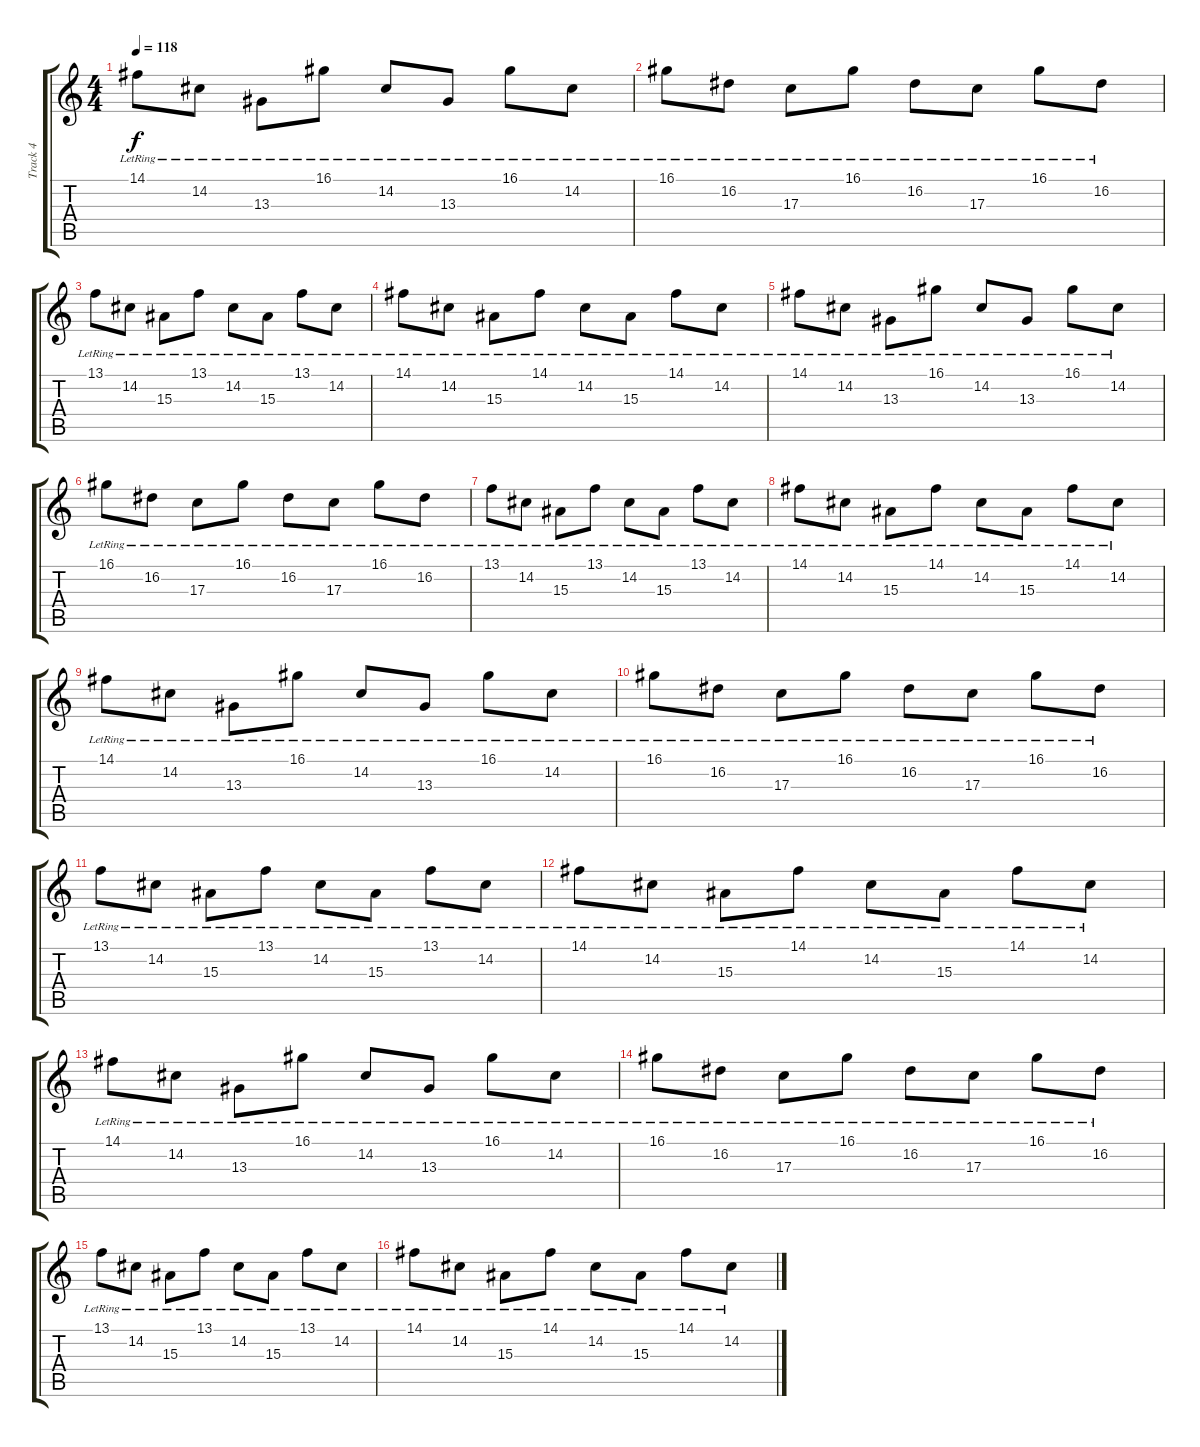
\track ("Track 4" "Track 4") {instrument electricgrandpiano}
\staff {score tabs}
\tuning (E4 B3 G3 D3 A2 E2) {hide}
\ts (4 4)
\tempo 118
\clef g2
\ks c
14.1{lr}.8{dy f} 14.2{lr}.8 13.3{lr}.8 16.1{lr}.8 14.2{lr}.8 13.3{lr}.8 16.1{lr}.8 14.2{lr}.8 |
16.1{lr}.8 16.2{lr}.8 17.3{lr}.8 16.1{lr}.8 16.2{lr}.8 17.3{lr}.8 16.1{lr}.8 16.2{lr}.8 |
13.1{lr}.8 14.2{lr}.8 15.3{lr}.8 13.1{lr}.8 14.2{lr}.8 15.3{lr}.8 13.1{lr}.8 14.2{lr}.8 |
14.1{lr}.8 14.2{lr}.8 15.3{lr}.8 14.1{lr}.8 14.2{lr}.8 15.3{lr}.8 14.1{lr}.8 14.2{lr}.8 |
14.1{lr}.8 14.2{lr}.8 13.3{lr}.8 16.1{lr}.8 14.2{lr}.8 13.3{lr}.8 16.1{lr}.8 14.2{lr}.8 |
16.1{lr}.8 16.2{lr}.8 17.3{lr}.8 16.1{lr}.8 16.2{lr}.8 17.3{lr}.8 16.1{lr}.8 16.2{lr}.8 |
13.1{lr}.8 14.2{lr}.8 15.3{lr}.8 13.1{lr}.8 14.2{lr}.8 15.3{lr}.8 13.1{lr}.8 14.2{lr}.8 |
14.1{lr}.8 14.2{lr}.8 15.3{lr}.8 14.1{lr}.8 14.2{lr}.8 15.3{lr}.8 14.1{lr}.8 14.2{lr}.8 |
14.1{lr}.8 14.2{lr}.8 13.3{lr}.8 16.1{lr}.8 14.2{lr}.8 13.3{lr}.8 16.1{lr}.8 14.2{lr}.8 |
16.1{lr}.8 16.2{lr}.8 17.3{lr}.8 16.1{lr}.8 16.2{lr}.8 17.3{lr}.8 16.1{lr}.8 16.2{lr}.8 |
13.1{lr}.8 14.2{lr}.8 15.3{lr}.8 13.1{lr}.8 14.2{lr}.8 15.3{lr}.8 13.1{lr}.8 14.2{lr}.8 |
14.1{lr}.8 14.2{lr}.8 15.3{lr}.8 14.1{lr}.8 14.2{lr}.8 15.3{lr}.8 14.1{lr}.8 14.2{lr}.8 |
14.1{lr}.8 14.2{lr}.8 13.3{lr}.8 16.1{lr}.8 14.2{lr}.8 13.3{lr}.8 16.1{lr}.8 14.2{lr}.8 |
16.1{lr}.8 16.2{lr}.8 17.3{lr}.8 16.1{lr}.8 16.2{lr}.8 17.3{lr}.8 16.1{lr}.8 16.2{lr}.8 |
13.1{lr}.8 14.2{lr}.8 15.3{lr}.8 13.1{lr}.8 14.2{lr}.8 15.3{lr}.8 13.1{lr}.8 14.2{lr}.8 |
14.1{lr}.8 14.2{lr}.8 15.3{lr}.8 14.1{lr}.8 14.2{lr}.8 15.3{lr}.8 14.1{lr}.8 14.2{lr}.8
